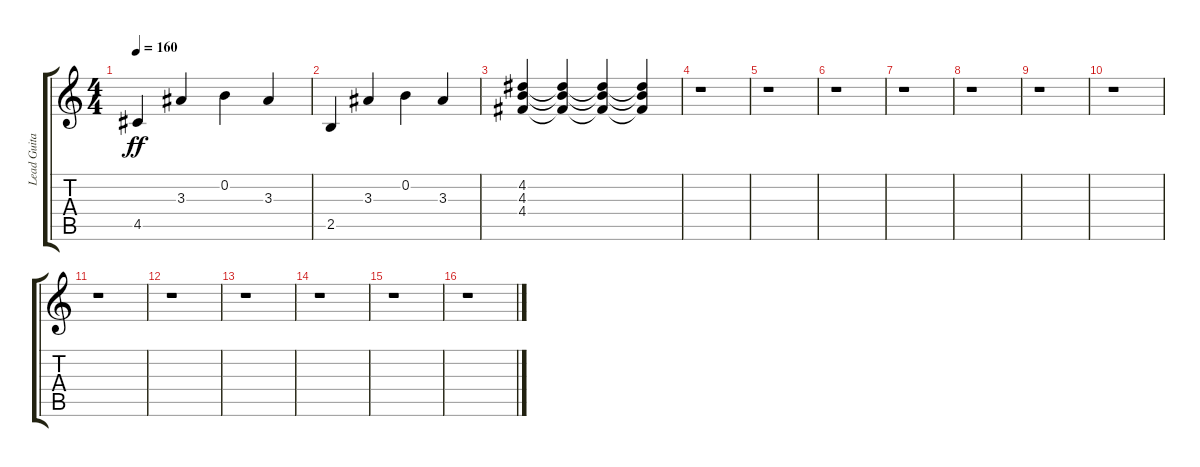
\track ("Lead Guitar" "Lead Guita") {instrument electricguitarmuted}
\staff {score tabs}
\tuning (E4 B3 G3 D3 A2 E2) {hide}
\ts (4 4)
\tempo 160
\clef g2
\ks c
4.5.4{dy ff} 3.3.4 0.2.4 3.3.4 |
2.5.4 3.3.4 0.2.4 3.3.4 |
(4.2 4.3 4.4).4 (4.2{t} 4.3{t} 4.4{t}).4 (4.2{t} 4.3{t} 4.4{t}).4 (4.2{t} 4.3{t} 4.4{t}).4 |
r.1 |
r.1 |
r.1 |
r.1 |
r.1 |
r.1 |
r.1 |
r.1 |
r.1 |
r.1 |
r.1 |
r.1 |
r.1
